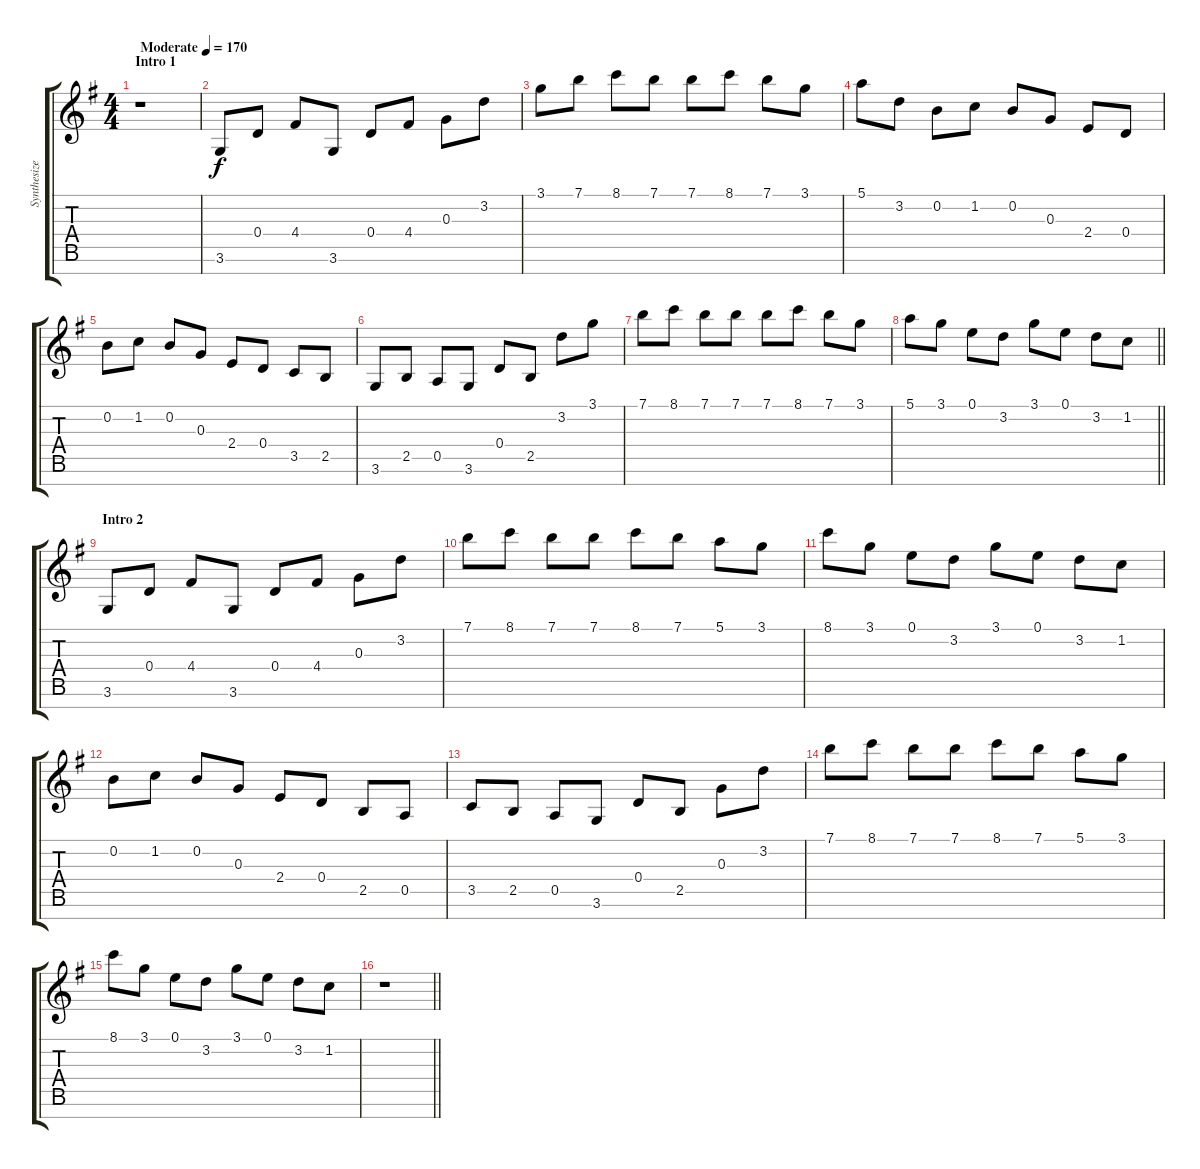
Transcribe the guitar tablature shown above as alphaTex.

\track ("Synthesizer" "Synthesize") {instrument orchestralharp}
\staff {score tabs}
\tuning (E5 B4 G4 D4 A3 E3 B2) {hide}
\ts (4 4)
\section ("" "Intro 1")
\tempo (170 "Moderate")
\clef g2
\ks g
r.1{dy f instrument orchestralharp} |
3.6.8 0.4.8 4.4.8 3.6.8 0.4.8 4.4.8 0.3.8 3.2.8 |
3.1.8 7.1.8 8.1.8 7.1.8 7.1.8 8.1.8 7.1.8 3.1.8 |
5.1.8 3.2.8 0.2.8 1.2.8 0.2.8 0.3.8 2.4.8 0.4.8 |
0.2.8 1.2.8 0.2.8 0.3.8 2.4.8 0.4.8 3.5.8 2.5.8 |
3.6.8 2.5.8 0.5.8 3.6.8 0.4.8 2.5.8 3.2.8 3.1.8 |
7.1.8 8.1.8 7.1.8 7.1.8 7.1.8 8.1.8 7.1.8 3.1.8 |
\barLineRight lightlight
5.1.8 3.1.8 0.1.8 3.2.8 3.1.8 0.1.8 3.2.8 1.2.8 |
\section ("" "Intro 2")
3.6.8 0.4.8 4.4.8 3.6.8 0.4.8 4.4.8 0.3.8 3.2.8 |
7.1.8 8.1.8 7.1.8 7.1.8 8.1.8 7.1.8 5.1.8 3.1.8 |
8.1.8 3.1.8 0.1.8 3.2.8 3.1.8 0.1.8 3.2.8 1.2.8 |
0.2.8 1.2.8 0.2.8 0.3.8 2.4.8 0.4.8 2.5.8 0.5.8 |
3.5.8 2.5.8 0.5.8 3.6.8 0.4.8 2.5.8 0.3.8 3.2.8 |
7.1.8 8.1.8 7.1.8 7.1.8 8.1.8 7.1.8 5.1.8 3.1.8 |
8.1.8 3.1.8 0.1.8 3.2.8 3.1.8 0.1.8 3.2.8 1.2.8 |
\barLineRight lightlight
r.1
